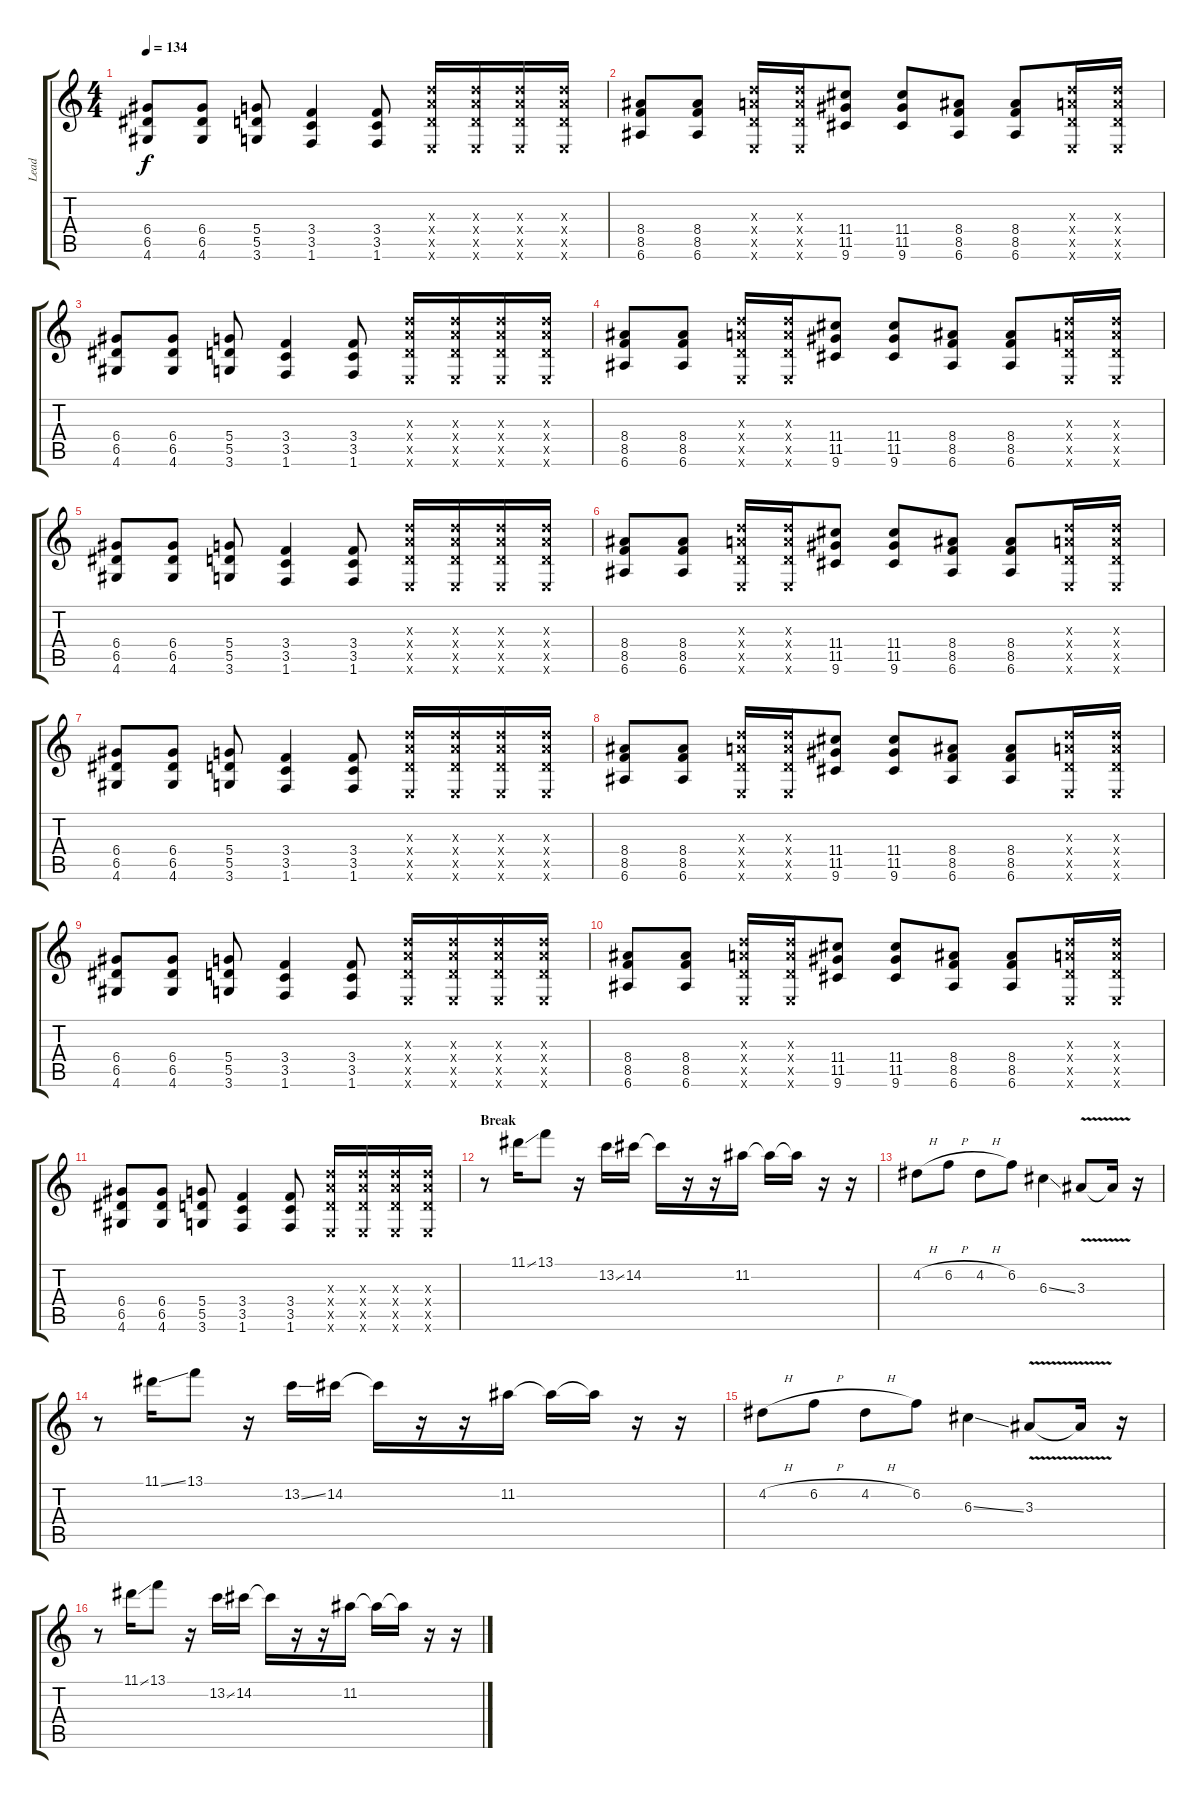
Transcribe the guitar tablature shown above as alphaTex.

\track ("Lead" "Lead") {instrument overdrivenguitar}
\staff {score tabs}
\tuning (E4 B3 G3 D3 A2 E2) {hide}
\ts (4 4)
\tempo 134
\clef g2
\ks c
(6.4 6.5 4.6).8{dy f} (6.4 6.5 4.6).8 (5.4 5.5 3.6).8 (3.4 3.5 1.6).4 (3.4 3.5 1.6).8 (7.3{x} 7.4{x} 5.5{x} 0.6{x}).16 (7.3{x} 7.4{x} 5.5{x} 0.6{x}).16 (7.3{x} 7.4{x} 5.5{x} 0.6{x}).16 (7.3{x} 7.4{x} 5.5{x} 0.6{x}).16 |
(8.4 8.5 6.6).8 (8.4 8.5 6.6).8 (7.3{x} 7.4{x} 5.5{x} 0.6{x}).16 (7.3{x} 7.4{x} 5.5{x} 0.6{x}).16 (11.4 11.5 9.6).8 (11.4 11.5 9.6).8 (8.4 8.5 6.6).8 (8.4 8.5 6.6).8 (7.3{x} 7.4{x} 5.5{x} 0.6{x}).16 (7.3{x} 7.4{x} 5.5{x} 0.6{x}).16 |
(6.4 6.5 4.6).8 (6.4 6.5 4.6).8 (5.4 5.5 3.6).8 (3.4 3.5 1.6).4 (3.4 3.5 1.6).8 (7.3{x} 7.4{x} 5.5{x} 0.6{x}).16 (7.3{x} 7.4{x} 5.5{x} 0.6{x}).16 (7.3{x} 7.4{x} 5.5{x} 0.6{x}).16 (7.3{x} 7.4{x} 5.5{x} 0.6{x}).16 |
(8.4 8.5 6.6).8 (8.4 8.5 6.6).8 (7.3{x} 7.4{x} 5.5{x} 0.6{x}).16 (7.3{x} 7.4{x} 5.5{x} 0.6{x}).16 (11.4 11.5 9.6).8 (11.4 11.5 9.6).8 (8.4 8.5 6.6).8 (8.4 8.5 6.6).8 (7.3{x} 7.4{x} 5.5{x} 0.6{x}).16 (7.3{x} 7.4{x} 5.5{x} 0.6{x}).16 |
(6.4 6.5 4.6).8 (6.4 6.5 4.6).8 (5.4 5.5 3.6).8 (3.4 3.5 1.6).4 (3.4 3.5 1.6).8 (7.3{x} 7.4{x} 5.5{x} 0.6{x}).16 (7.3{x} 7.4{x} 5.5{x} 0.6{x}).16 (7.3{x} 7.4{x} 5.5{x} 0.6{x}).16 (7.3{x} 7.4{x} 5.5{x} 0.6{x}).16 |
(8.4 8.5 6.6).8 (8.4 8.5 6.6).8 (7.3{x} 7.4{x} 5.5{x} 0.6{x}).16 (7.3{x} 7.4{x} 5.5{x} 0.6{x}).16 (11.4 11.5 9.6).8 (11.4 11.5 9.6).8 (8.4 8.5 6.6).8 (8.4 8.5 6.6).8 (7.3{x} 7.4{x} 5.5{x} 0.6{x}).16 (7.3{x} 7.4{x} 5.5{x} 0.6{x}).16 |
(6.4 6.5 4.6).8 (6.4 6.5 4.6).8 (5.4 5.5 3.6).8 (3.4 3.5 1.6).4 (3.4 3.5 1.6).8 (7.3{x} 7.4{x} 5.5{x} 0.6{x}).16 (7.3{x} 7.4{x} 5.5{x} 0.6{x}).16 (7.3{x} 7.4{x} 5.5{x} 0.6{x}).16 (7.3{x} 7.4{x} 5.5{x} 0.6{x}).16 |
(8.4 8.5 6.6).8 (8.4 8.5 6.6).8 (7.3{x} 7.4{x} 5.5{x} 0.6{x}).16 (7.3{x} 7.4{x} 5.5{x} 0.6{x}).16 (11.4 11.5 9.6).8 (11.4 11.5 9.6).8 (8.4 8.5 6.6).8 (8.4 8.5 6.6).8 (7.3{x} 7.4{x} 5.5{x} 0.6{x}).16 (7.3{x} 7.4{x} 5.5{x} 0.6{x}).16 |
(6.4 6.5 4.6).8 (6.4 6.5 4.6).8 (5.4 5.5 3.6).8 (3.4 3.5 1.6).4 (3.4 3.5 1.6).8 (7.3{x} 7.4{x} 5.5{x} 0.6{x}).16 (7.3{x} 7.4{x} 5.5{x} 0.6{x}).16 (7.3{x} 7.4{x} 5.5{x} 0.6{x}).16 (7.3{x} 7.4{x} 5.5{x} 0.6{x}).16 |
(8.4 8.5 6.6).8 (8.4 8.5 6.6).8 (7.3{x} 7.4{x} 5.5{x} 0.6{x}).16 (7.3{x} 7.4{x} 5.5{x} 0.6{x}).16 (11.4 11.5 9.6).8 (11.4 11.5 9.6).8 (8.4 8.5 6.6).8 (8.4 8.5 6.6).8 (7.3{x} 7.4{x} 5.5{x} 0.6{x}).16 (7.3{x} 7.4{x} 5.5{x} 0.6{x}).16 |
(6.4 6.5 4.6).8 (6.4 6.5 4.6).8 (5.4 5.5 3.6).8 (3.4 3.5 1.6).4 (3.4 3.5 1.6).8 (7.3{x} 7.4{x} 5.5{x} 0.6{x}).16 (7.3{x} 7.4{x} 5.5{x} 0.6{x}).16 (7.3{x} 7.4{x} 5.5{x} 0.6{x}).16 (7.3{x} 7.4{x} 5.5{x} 0.6{x}).16 |
\section ("" "Break")
r.8 11.1{ss}.16 13.1.8 r.16 13.2{ss}.16 14.2.16 14.2{t}.16 r.16 r.16 11.2.16 11.2{t}.16 11.2{t}.16 r.16 r.16 |
4.2{h}.8 6.2{h}.8 4.2{h}.8 6.2.8 6.3{ss}.4 3.3{v}.8 3.3{t}.16 r.16 |
r.8 11.1{ss}.16 13.1.8 r.16 13.2{ss}.16 14.2.16 14.2{t}.16 r.16 r.16 11.2.16 11.2{t}.16 11.2{t}.16 r.16 r.16 |
4.2{h}.8 6.2{h}.8 4.2{h}.8 6.2.8 6.3{ss}.4 3.3{v}.8 3.3{t}.16 r.16 |
r.8 11.1{ss}.16 13.1.8 r.16 13.2{ss}.16 14.2.16 14.2{t}.16 r.16 r.16 11.2.16 11.2{t}.16 11.2{t}.16 r.16 r.16
